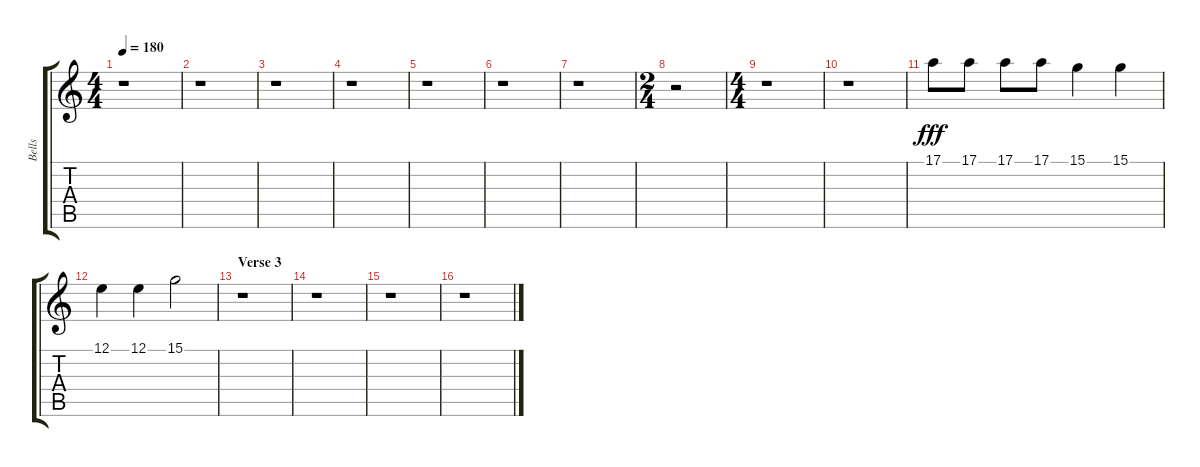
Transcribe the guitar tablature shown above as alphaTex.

\track ("Bells" "Bells") {instrument glockenspiel}
\staff {score tabs}
\tuning (E4 B3 G3 D3 A2 E2) {hide}
\ts (4 4)
\tempo 180
\clef g2
\ks c
r.1{dy fff} |
r.1 |
r.1 |
r.1 |
r.1 |
r.1 |
r.1 |
\ts (2 4)
r.2 |
\ts (4 4)
r.1 |
r.1 |
17.1.8 17.1.8 17.1.8 17.1.8 15.1.4 15.1.4 |
12.1.4 12.1.4 15.1.2 |
\section ("" "Verse 3")
r.1 |
r.1 |
r.1 |
r.1
